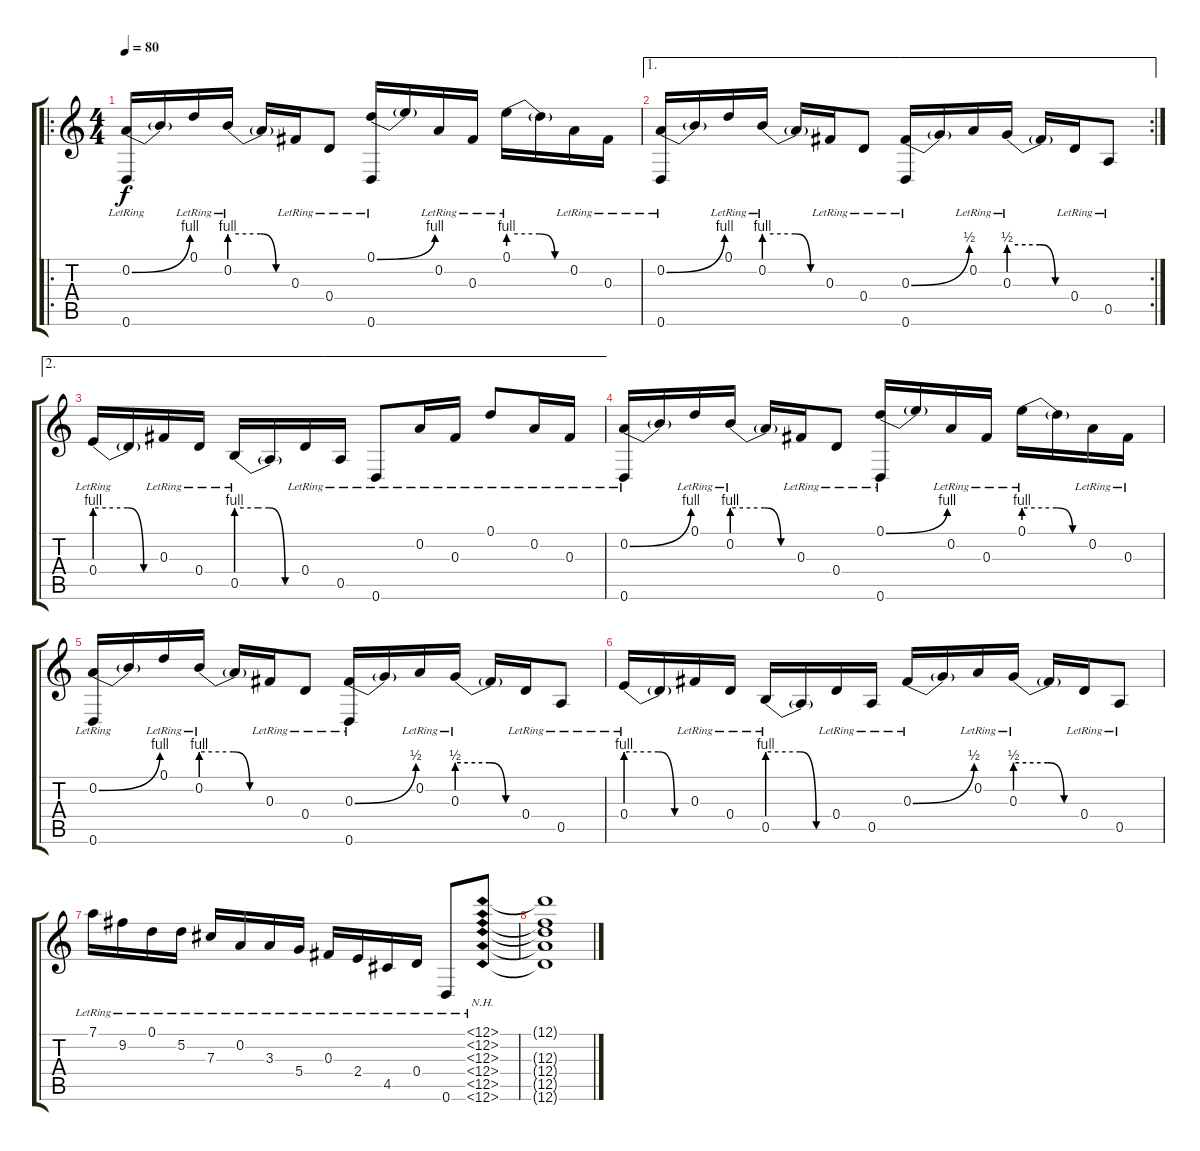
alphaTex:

\track "" {instrument electricguitarclean}
\staff {score tabs}
\tuning (D4 A3 Gb3 D3 A2 D2) {hide}
\ro
\ts (4 4)
\tempo 80
\clef g2
\ks c
(0.2{be (bend 0 0 60 4) lr} 0.6{lr}).16{dy f instrument electricguitarclean} 0.2{t}.16 0.1{lr}.16 0.2{be (custom 0 4 30 4 45 0 60 0) lr}.16 0.2{t}.16 0.3{lr}.16 0.4{lr}.8 (0.1{be (bend 0 0 60 4) lr} 0.6{lr}).16 0.1{t}.16 0.2{lr}.16 0.3{lr}.16 0.1{be (custom 0 4 30 4 45 0 60 0) lr}.16 0.1{t}.16 0.2{lr}.16 0.3{lr}.16 |
\ae 1
\rc 2
(0.2{be (bend 0 0 60 4) lr} 0.6{lr}).16 0.2{t}.16 0.1{lr}.16 0.2{be (custom 0 4 30 4 45 0 60 0) lr}.16 0.2{t}.16 0.3{lr}.16 0.4{lr}.8 (0.3{be (bend 0 0 60 2) lr} 0.6{lr}).16 0.3{t}.16 0.2{lr}.16 0.3{be (custom 0 2 30 2 45 0 60 0) lr}.16 0.3{t}.16 0.4{lr}.16 0.5{lr}.8 |
\ae 2
0.4{be (custom 0 4 30 4 45 0 60 0) lr}.16 0.4{t}.16 0.3{lr}.16 0.4{lr}.16 0.5{be (custom 0 4 20 4 30 4 45 0 60 0) lr}.16 0.5{t}.16 0.4{lr}.16 0.5{lr}.16 0.6{lr}.8 0.2{lr}.16 0.3{lr}.16 0.1{lr}.8 0.2{lr}.16 0.3{lr}.16 |
(0.2{be (bend 0 0 60 4) lr} 0.6{lr}).16 0.2{t}.16 0.1{lr}.16 0.2{be (custom 0 4 30 4 45 0 60 0) lr}.16 0.2{t}.16 0.3{lr}.16 0.4{lr}.8 (0.1{be (bend 0 0 60 4) lr} 0.6{lr}).16 0.1{t}.16 0.2{lr}.16 0.3{lr}.16 0.1{be (custom 0 4 30 4 45 0 60 0) lr}.16 0.1{t}.16 0.2{lr}.16 0.3{lr}.16 |
(0.2{be (bend 0 0 60 4) lr} 0.6{lr}).16 0.2{t}.16 0.1{lr}.16 0.2{be (custom 0 4 30 4 45 0 60 0) lr}.16 0.2{t}.16 0.3{lr}.16 0.4{lr}.8 (0.3{be (bend 0 0 60 2) lr} 0.6{lr}).16 0.3{t}.16 0.2{lr}.16 0.3{be (custom 0 2 30 2 45 0 60 0) lr}.16 0.3{t}.16 0.4{lr}.16 0.5{lr}.8 |
0.4{be (custom 0 4 30 4 45 0 60 0) lr}.16 0.4{t}.16 0.3{lr}.16 0.4{lr}.16 0.5{be (custom 0 4 30 4 45 0 60 0) lr}.16 0.5{t}.16 0.4{lr}.16 0.5{lr}.16 0.3{be (bend 0 0 60 2) lr}.16 0.3{t}.16 0.2{lr}.16 0.3{be (custom 0 2 30 2 45 0 60 0) lr}.16 0.3{t}.16 0.4{lr}.16 0.5{lr}.8 |
7.1{lr}.16 9.2{lr}.16 0.1{lr}.16 5.2{lr}.16 7.3{lr}.16 0.2{lr}.16 3.3{lr}.16 5.4{lr}.16 0.3{lr}.16 2.4{lr}.16 4.5{lr}.16 0.4{lr}.16 0.6{lr}.8 (12.1{nh lr} 12.2{nh lr} 12.3{nh lr} 12.4{nh lr} 12.5{nh lr} 12.6{nh lr}).8 |
(12.1{t} 12.3{t} 12.4{t} 12.5{t} 12.6{t}).1
